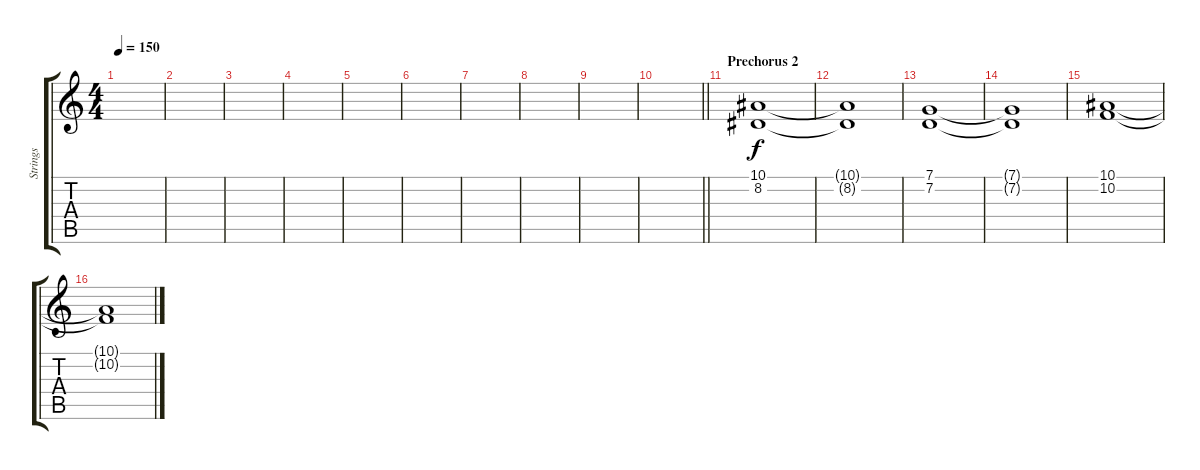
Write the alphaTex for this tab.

\track ("Strings" "Strings") {instrument stringensemble1}
\staff {score tabs}
\tuning (C4 G3 Eb3 Bb2 F2 C2) {hide}
\ts (4 4)
\tempo 150
\clef g2
\ks c
|
|
|
|
|
|
|
|
|
\barLineRight lightlight
|
\section ("" "Prechorus 2")
(10.1 8.2).1 |
(10.1{t} 8.2{t}).1 |
(7.1 7.2).1 |
(7.1{t} 7.2{t}).1 |
(10.1 10.2).1 |
(10.1{t} 10.2{t}).1
